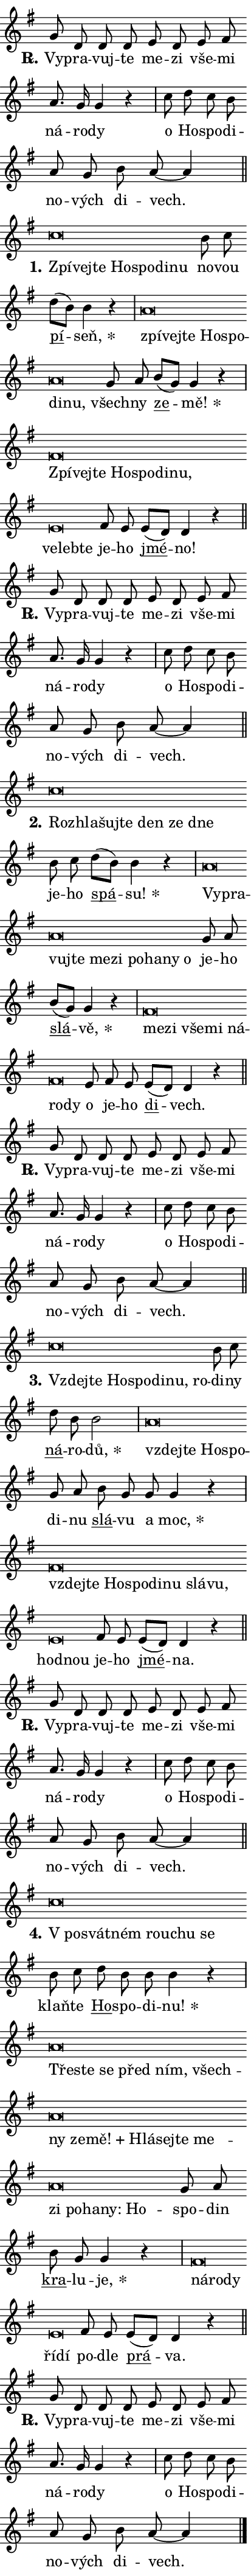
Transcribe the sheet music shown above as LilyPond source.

\version "2.24.0"
\header { tagline = "" }
\paper {
  indent = 0\cm
  top-margin = 0\cm
  right-margin = 0.13\cm % to fit lyric hyphens
  bottom-margin = 0\cm
  left-margin = 0\cm
  paper-width = 7\cm
  page-breaking = #ly:one-page-breaking
  system-system-spacing.basic-distance = #11
  score-system-spacing.basic-distance = #11
  ragged-last = ##f
}


%% Author: Thomas Morley
%% https://lists.gnu.org/archive/html/lilypond-user/2020-05/msg00002.html
#(define (line-position grob)
"Returns position of @var[grob} in current system:
   @code{'start}, if at first time-step
   @code{'end}, if at last time-step
   @code{'middle} otherwise
"
  (let* ((col (ly:item-get-column grob))
         (ln (ly:grob-object col 'left-neighbor))
         (rn (ly:grob-object col 'right-neighbor))
         (col-to-check-left (if (ly:grob? ln) ln col))
         (col-to-check-right (if (ly:grob? rn) rn col))
         (break-dir-left
           (and
             (ly:grob-property col-to-check-left 'non-musical #f)
             (ly:item-break-dir col-to-check-left)))
         (break-dir-right
           (and
             (ly:grob-property col-to-check-right 'non-musical #f)
             (ly:item-break-dir col-to-check-right))))
        (cond ((eqv? 1 break-dir-left) 'start)
              ((eqv? -1 break-dir-right) 'end)
              (else 'middle))))

#(define (tranparent-at-line-position vctor)
  (lambda (grob)
  "Relying on @code{line-position} select the relevant enry from @var{vctor}.
Used to determine transparency,"
    (case (line-position grob)
      ((end) (not (vector-ref vctor 0)))
      ((middle) (not (vector-ref vctor 1)))
      ((start) (not (vector-ref vctor 2))))))

noteHeadBreakVisibility =
#(define-music-function (break-visibility)(vector?)
"Makes @code{NoteHead}s transparent relying on @var{break-visibility}"
#{
  \override NoteHead.transparent =
    #(tranparent-at-line-position break-visibility)
#})

#(define delete-ledgers-for-transparent-note-heads
  (lambda (grob)
    "Reads whether a @code{NoteHead} is transparent.
If so this @code{NoteHead} is removed from @code{'note-heads} from
@var{grob}, which is supposed to be @code{LedgerLineSpanner}.
As a result ledgers are not printed for this @code{NoteHead}"
    (let* ((nhds-array (ly:grob-object grob 'note-heads))
           (nhds-list
             (if (ly:grob-array? nhds-array)
                 (ly:grob-array->list nhds-array)
                 '()))
           ;; Relies on the transparent-property being done before
           ;; Staff.LedgerLineSpanner.after-line-breaking is executed.
           ;; This is fragile ...
           (to-keep
             (remove
               (lambda (nhd)
                 (ly:grob-property nhd 'transparent #f))
               nhds-list)))
      ;; TODO find a better method to iterate over grob-arrays, similiar
      ;; to filter/remove etc for lists
      ;; For now rebuilt from scratch
      (set! (ly:grob-object grob 'note-heads)  '())
      (for-each
        (lambda (nhd)
          (ly:pointer-group-interface::add-grob grob 'note-heads nhd))
        to-keep))))

squashNotes = {
  \override NoteHead.X-extent = #'(-0.2 . 0.2)
  \override NoteHead.Y-extent = #'(-0.75 . 0)
  \override NoteHead.stencil =
    #(lambda (grob)
       (let ((pos (ly:grob-property grob 'staff-position)))
         (begin
           (if (< pos -7) (display "ERROR: Lower brevis then expected\n") (display "OK: Expected brevis position\n"))
           (if (<= pos -6) ly:text-interface::print ly:note-head::print))))
}
unSquashNotes = {
  \revert NoteHead.X-extent
  \revert NoteHead.Y-extent
  \revert NoteHead.stencil
}

hideNotes = \noteHeadBreakVisibility #begin-of-line-visible
unHideNotes = \noteHeadBreakVisibility #all-visible

% work-around for resetting accidentals
% https://lilypond.org/doc/v2.23/Documentation/notation/displaying-rhythms#unmetered-music
cadenzaMeasure = {
  \cadenzaOff
  \partial 1024 s1024
  \cadenzaOn
}

#(define-markup-command (accent layout props text) (markup?)
  "Underline accented syllable"
  (interpret-markup layout props
    #{\markup \override #'(offset . 4.3) \underline { #text }#}))

responsum = \markup \concat {
  "R" \hspace #-1.05 \path #0.1 #'((moveto 0 0.07) (lineto 0.9 0.8)) \hspace #0.05 "."
}

spaceSize = #0.6828661417322834 % exact space size for TeX Gyre Schola

\layout {
  \context {
    \Staff
    \remove "Time_signature_engraver"
    \override LedgerLineSpanner.after-line-breaking = #delete-ledgers-for-transparent-note-heads
  }
  \context {
    \Lyrics {
      \override LyricSpace.minimum-distance = \spaceSize
      \override LyricText.font-name = #"TeX Gyre Schola"
      \override LyricText.font-size = 1
      \override StanzaNumber.font-name = #"TeX Gyre Schola Bold"
      \override StanzaNumber.font-size = 1
    }
  }
  \context {
    \Score 
    \override NoteHead.text =
      #(lambda (grob) 
        (let ((pos (ly:grob-property grob 'staff-position)))
          #{\markup {
            \combine
              \halign #-0.55 \raise #(if (= pos -6) 0 0.5) \override #'(thickness . 2) \draw-line #'(3.2 . 0)
              \musicglyph "noteheads.sM1"
          }#}))
  }
}

% magnetic-lyrics.ily
%
%   written by
%     Jean Abou Samra <jean@abou-samra.fr>
%     Werner Lemberg <wl@gnu.org>
%
%   adapted by
%     Jiri Hon <jiri.hon@gmail.com>
%
% Version 2022-Apr-15

% https://www.mail-archive.com/lilypond-user@gnu.org/msg149350.html

#(define (Left_hyphen_pointer_engraver context)
   "Collect syllable-hyphen-syllable occurrences in lyrics and store
them in properties.  This engraver only looks to the left.  For
example, if the lyrics input is @code{foo -- bar}, it does the
following.

@itemize @bullet
@item
Set the @code{text} property of the @code{LyricHyphen} grob between
@q{foo} and @q{bar} to @code{foo}.

@item
Set the @code{left-hyphen} property of the @code{LyricText} grob with
text @q{foo} to the @code{LyricHyphen} grob between @q{foo} and
@q{bar}.
@end itemize

Use this auxiliary engraver in combination with the
@code{lyric-@/text::@/apply-@/magnetic-@/offset!} hook."
   (let ((hyphen #f)
         (text #f))
     (make-engraver
      (acknowledgers
       ((lyric-syllable-interface engraver grob source-engraver)
        (set! text grob)))
      (end-acknowledgers
       ((lyric-hyphen-interface engraver grob source-engraver)
        ;(when (not (grob::has-interface grob 'lyric-space-interface))
          (set! hyphen grob)));)
      ((stop-translation-timestep engraver)
       (when (and text hyphen)
         (ly:grob-set-object! text 'left-hyphen hyphen))
       (set! text #f)
       (set! hyphen #f)))))

#(define (lyric-text::apply-magnetic-offset! grob)
   "If the space between two syllables is less than the value in
property @code{LyricText@/.details@/.squash-threshold}, move the right
syllable to the left so that it gets concatenated with the left
syllable.

Use this function as a hook for
@code{LyricText@/.after-@/line-@/breaking} if the
@code{Left_@/hyphen_@/pointer_@/engraver} is active."
   (let ((hyphen (ly:grob-object grob 'left-hyphen #f)))
     (when hyphen
       (let ((left-text (ly:spanner-bound hyphen LEFT)))
         (when (grob::has-interface left-text 'lyric-syllable-interface)
           (let* ((common (ly:grob-common-refpoint grob left-text X))
                  (this-x-ext (ly:grob-extent grob common X))
                  (left-x-ext
                   (begin
                     ;; Trigger magnetism for left-text.
                     (ly:grob-property left-text 'after-line-breaking)
                     (ly:grob-extent left-text common X)))
                  ;; `delta` is the gap width between two syllables.
                  (delta (- (interval-start this-x-ext)
                            (interval-end left-x-ext)))
                  (details (ly:grob-property grob 'details))
                  (threshold (assoc-get 'squash-threshold details 0.2)))
             (when (< delta threshold)
               (let* (;; We have to manipulate the input text so that
                      ;; ligatures crossing syllable boundaries are not
                      ;; disabled.  For languages based on the Latin
                      ;; script this is essentially a beautification.
                      ;; However, for non-Western scripts it can be a
                      ;; necessity.
                      (lt (ly:grob-property left-text 'text))
                      (rt (ly:grob-property grob 'text))
                      (is-space (grob::has-interface hyphen 'lyric-space-interface))
                      (space (if is-space " " ""))
                      (extra-delta (if is-space spaceSize 0))
                      ;; Append new syllable.
                      (ltrt-space (if (and (string? lt) (string? rt))
                                (string-append lt space rt)
                                (make-concat-markup (list lt space rt))))
                      ;; Right-align `ltrt` to the right side.
                      (ltrt-space-markup (grob-interpret-markup
                               grob
                               (make-translate-markup
                                (cons (interval-length this-x-ext) 0)
                                (make-right-align-markup ltrt-space)))))
                 (begin
                   ;; Don't print `left-text`.
                   (ly:grob-set-property! left-text 'stencil #f)
                   ;; Set text and stencil (which holds all collected
                   ;; syllables so far) and shift it to the left.
                   (ly:grob-set-property! grob 'text ltrt-space)
                   (ly:grob-set-property! grob 'stencil ltrt-space-markup)
                   (ly:grob-translate-axis! grob (- (- delta extra-delta)) X))))))))))


#(define (lyric-hyphen::displace-bounds-first grob)
   ;; Make very sure this callback isn't triggered too early.
   (let ((left (ly:spanner-bound grob LEFT))
         (right (ly:spanner-bound grob RIGHT)))
     (ly:grob-property left 'after-line-breaking)
     (ly:grob-property right 'after-line-breaking)
     (ly:lyric-hyphen::print grob)))

squashThreshold = #0.4

\layout {
  \context {
    \Lyrics
    \consists #Left_hyphen_pointer_engraver
    \override LyricText.after-line-breaking =
      #lyric-text::apply-magnetic-offset!
    \override LyricHyphen.stencil = #lyric-hyphen::displace-bounds-first
    \override LyricText.details.squash-threshold = \squashThreshold
    \override LyricHyphen.minimum-distance = 0
    \override LyricHyphen.minimum-length = \squashThreshold
  }
}

squashText = \override LyricText.details.squash-threshold = 9999
unSquashText = \override LyricText.details.squash-threshold = \squashThreshold

leftText = \override LyricText.self-alignment-X = #LEFT
unLeftText = \revert LyricText.self-alignment-X

starOffset = #(lambda (grob) 
                (let ((x_offset (ly:self-alignment-interface::aligned-on-x-parent grob)))
                  (if (= x_offset 0) 0 (+ x_offset 1.2))))

star = #(define-music-function (syllable)(string?)
"Append star separator at the end of a syllable"
#{
  \once \override LyricText.X-offset = #starOffset
  \lyricmode { \markup {
    #syllable
    \override #'((font-name . "TeX Gyre Schola Bold")) \hspace #0.2 \lower #0.65 \larger "*"
  } }
#})

starAccent = #(define-music-function (syllable)(string?)
"Append star separator at the end of a syllable and make accent"
#{
  \once \override LyricText.X-offset = #starOffset
  \lyricmode { \markup {
    \accent #syllable
    \override #'((font-name . "TeX Gyre Schola Bold")) \hspace #0.2 \lower #0.65 \larger "*"
  } }
#})

breath = #(define-music-function (syllable)(string?)
"Append breathing indicator at the end of a syllable"
#{
  \lyricmode { \markup { #syllable "+" } }
#})

optionalBreath = #(define-music-function (syllable)(string?)
"Append optional breathing indicator at the end of a syllable"
#{
  \lyricmode { \markup { #syllable "(+)" } }
#})


\score {
    <<
        \new Voice = "melody" { \cadenzaOn \key g \major \relative { g'8 d d d e d e fis \bar "" a8. g16 g4 r \cadenzaMeasure \bar "|" c8 d c b \bar "" a g b a~ a4 \cadenzaMeasure \bar "||" \break } }
        \new Lyrics \lyricsto "melody" { \lyricmode { \set stanza = \responsum
Vy -- pra -- vuj -- te me -- zi vše -- mi ná -- ro -- dy o Ho -- spo -- di -- no -- vých di -- vech. } }
    >>
    \layout {}
}

\score {
    <<
        \new Voice = "melody" { \cadenzaOn \key g \major \relative { \squashNotes c''\breve*1/16 \hideNotes \breve*1/16 \bar "" \breve*1/16 \bar "" \breve*1/16 \bar "" \breve*1/16 \bar "" \breve*1/16 \breve*1/16 \bar "" \unHideNotes \unSquashNotes b8 c \bar "" d[( b)] b4 r \cadenzaMeasure \bar "|" \squashNotes a\breve*1/16 \hideNotes \breve*1/16 \bar "" \breve*1/16 \bar "" \breve*1/16 \bar "" \breve*1/16 \bar "" \breve*1/16 \breve*1/16 \bar "" \unHideNotes \unSquashNotes g8 a \bar "" b[( g)] g4 r \cadenzaMeasure \bar "|" \squashNotes fis\breve*1/16 \hideNotes \breve*1/16 \bar "" \breve*1/16 \bar "" \breve*1/16 \bar "" \breve*1/16 \bar "" \breve*1/16 \breve*1/16 \bar "" \unHideNotes \unSquashNotes \squashNotes e\breve*1/16 \hideNotes \breve*1/16 \breve*1/16 \bar "" \unHideNotes \unSquashNotes fis8 e \bar "" e[( d)] d4 r \cadenzaMeasure \bar "||" \break } }
        \new Lyrics \lyricsto "melody" { \lyricmode { \set stanza = "1."
\leftText Zpí -- \squashText vej -- te Ho -- spo -- di -- nu \unLeftText \unSquashText no -- vou \markup \accent pí -- \star seň, \leftText zpí -- \squashText vej -- te Ho -- spo -- di -- nu, \unLeftText \unSquashText všech -- ny \markup \accent ze -- \star mě! \leftText Zpí -- \squashText vej -- te Ho -- spo -- di -- nu, \leftText \unLeftText \unSquashText ve -- \squashText leb -- te \unLeftText \unSquashText je -- ho \markup \accent jmé -- no! } }
    >>
    \layout {}
}

\score {
    <<
        \new Voice = "melody" { \cadenzaOn \key g \major \relative { g'8 d d d e d e fis \bar "" a8. g16 g4 r \cadenzaMeasure \bar "|" c8 d c b \bar "" a g b a~ a4 \cadenzaMeasure \bar "||" \break } }
        \new Lyrics \lyricsto "melody" { \lyricmode { \set stanza = \responsum
Vy -- pra -- vuj -- te me -- zi vše -- mi ná -- ro -- dy o Ho -- spo -- di -- no -- vých di -- vech. } }
    >>
    \layout {}
}

\score {
    <<
        \new Voice = "melody" { \cadenzaOn \key g \major \relative { \squashNotes c''\breve*1/16 \hideNotes \breve*1/16 \bar "" \breve*1/16 \bar "" \breve*1/16 \bar "" \breve*1/16 \bar "" \breve*1/16 \breve*1/16 \bar "" \unHideNotes \unSquashNotes b8 c \bar "" d[( b)] b4 r \cadenzaMeasure \bar "|" \squashNotes a\breve*1/16 \hideNotes \breve*1/16 \bar "" \breve*1/16 \bar "" \breve*1/16 \bar "" \breve*1/16 \bar "" \breve*1/16 \bar "" \breve*1/16 \bar "" \breve*1/16 \bar "" \breve*1/16 \breve*1/16 \bar "" \unHideNotes \unSquashNotes g8 a \bar "" b[( g)] g4 r \cadenzaMeasure \bar "|" \squashNotes fis\breve*1/16 \hideNotes \breve*1/16 \bar "" \breve*1/16 \bar "" \breve*1/16 \bar "" \breve*1/16 \bar "" \breve*1/16 \breve*1/16 \bar "" \unHideNotes \unSquashNotes e8 fis8 e \bar "" e[( d)] d4 r \cadenzaMeasure \bar "||" \break } }
        \new Lyrics \lyricsto "melody" { \lyricmode { \set stanza = "2."
\leftText Roz -- \squashText hla -- šuj -- te den ze dne \unLeftText \unSquashText je -- ho \markup \accent spá -- \star su! \leftText Vy -- \squashText pra -- vuj -- te me -- zi po -- ha -- ny o \unLeftText \unSquashText je -- ho \markup \accent slá -- \star vě, \leftText me -- \squashText zi vše -- mi ná -- ro -- dy \unLeftText \unSquashText o je -- ho \markup \accent di -- vech. } }
    >>
    \layout {}
}

\score {
    <<
        \new Voice = "melody" { \cadenzaOn \key g \major \relative { g'8 d d d e d e fis \bar "" a8. g16 g4 r \cadenzaMeasure \bar "|" c8 d c b \bar "" a g b a~ a4 \cadenzaMeasure \bar "||" \break } }
        \new Lyrics \lyricsto "melody" { \lyricmode { \set stanza = \responsum
Vy -- pra -- vuj -- te me -- zi vše -- mi ná -- ro -- dy o Ho -- spo -- di -- no -- vých di -- vech. } }
    >>
    \layout {}
}

\score {
    <<
        \new Voice = "melody" { \cadenzaOn \key g \major \relative { \squashNotes c''\breve*1/16 \hideNotes \breve*1/16 \bar "" \breve*1/16 \bar "" \breve*1/16 \bar "" \breve*1/16 \bar "" \breve*1/16 \breve*1/16 \bar "" \unHideNotes \unSquashNotes b8 c \bar "" d b b2 \cadenzaMeasure \bar "|" \squashNotes a\breve*1/16 \hideNotes \breve*1/16 \bar "" \breve*1/16 \breve*1/16 \bar "" \unHideNotes \unSquashNotes g8 a \bar "" b g g g4 r \cadenzaMeasure \bar "|" \squashNotes fis\breve*1/16 \hideNotes \breve*1/16 \bar "" \breve*1/16 \bar "" \breve*1/16 \bar "" \breve*1/16 \bar "" \breve*1/16 \bar "" \breve*1/16 \breve*1/16 \bar "" \unHideNotes \unSquashNotes \squashNotes e\breve*1/16 \hideNotes \breve*1/16 \bar "" \unHideNotes \unSquashNotes fis8 e \bar "" e[( d)] d4 r \cadenzaMeasure \bar "||" \break } }
        \new Lyrics \lyricsto "melody" { \lyricmode { \set stanza = "3."
\leftText Vzdej -- \squashText te Ho -- spo -- di -- nu, ro -- \unLeftText \unSquashText di -- ny \markup \accent ná -- ro -- \star dů, \leftText vzdej -- \squashText te Ho -- spo -- \unLeftText \unSquashText di -- nu \markup \accent slá -- vu a \star moc, \leftText vzdej -- \squashText te Ho -- spo -- di -- nu slá -- vu, \leftText \unLeftText \unSquashText hod -- \squashText nou \unLeftText \unSquashText je -- ho \markup \accent jmé -- na. } }
    >>
    \layout {}
}

\score {
    <<
        \new Voice = "melody" { \cadenzaOn \key g \major \relative { g'8 d d d e d e fis \bar "" a8. g16 g4 r \cadenzaMeasure \bar "|" c8 d c b \bar "" a g b a~ a4 \cadenzaMeasure \bar "||" \break } }
        \new Lyrics \lyricsto "melody" { \lyricmode { \set stanza = \responsum
Vy -- pra -- vuj -- te me -- zi vše -- mi ná -- ro -- dy o Ho -- spo -- di -- no -- vých di -- vech. } }
    >>
    \layout {}
}

\score {
    <<
        \new Voice = "melody" { \cadenzaOn \key g \major \relative { \squashNotes c''\breve*1/16 \hideNotes \breve*1/16 \bar "" \breve*1/16 \bar "" \breve*1/16 \bar "" \breve*1/16 \breve*1/16 \bar "" \unHideNotes \unSquashNotes b8 c \bar "" d b b b4 r \cadenzaMeasure \bar "|" \squashNotes a\breve*1/16 \hideNotes \breve*1/16 \bar "" \breve*1/16 \bar "" \breve*1/16 \bar "" \breve*1/16 \bar "" \breve*1/16 \bar "" \breve*1/16 \bar "" \breve*1/16 \bar "" \breve*1/16 \bar "" \breve*1/16 \bar "" \breve*1/16 \bar "" \breve*1/16 \bar "" \breve*1/16 \bar "" \breve*1/16 \bar "" \breve*1/16 \bar "" \breve*1/16 \bar "" \breve*1/16 \breve*1/16 \bar "" \unHideNotes \unSquashNotes g8 a \bar "" b g g4 r \cadenzaMeasure \bar "|" \squashNotes fis\breve*1/16 \hideNotes \breve*1/16 \breve*1/16 \bar "" \unHideNotes \unSquashNotes \squashNotes e\breve*1/16 \hideNotes \breve*1/16 \bar "" \unHideNotes \unSquashNotes fis8 e \bar "" e[( d)] d4 r \cadenzaMeasure \bar "||" \break } }
        \new Lyrics \lyricsto "melody" { \lyricmode { \set stanza = "4."
\leftText "V po" -- \squashText svát -- ném rou -- chu se \unLeftText \unSquashText klaň -- te \markup \accent Ho -- spo -- di -- \star nu! \leftText Tře -- \squashText ste se před ním, všech -- ny ze -- \breath "mě!" Hlá -- sej -- te me -- zi po -- ha -- ny: Ho -- \unLeftText \unSquashText spo -- din \markup \accent kra -- lu -- \star je, \leftText ná -- \squashText ro -- dy \leftText \unLeftText \unSquashText ří -- \squashText dí \unLeftText \unSquashText po -- dle \markup \accent prá -- va. } }
    >>
    \layout {}
}

\score {
    <<
        \new Voice = "melody" { \cadenzaOn \key g \major \relative { g'8 d d d e d e fis \bar "" a8. g16 g4 r \cadenzaMeasure \bar "|" c8 d c b \bar "" a g b a~ a4 \cadenzaMeasure \bar "||" \break } \bar "|." }
        \new Lyrics \lyricsto "melody" { \lyricmode { \set stanza = \responsum
Vy -- pra -- vuj -- te me -- zi vše -- mi ná -- ro -- dy o Ho -- spo -- di -- no -- vých di -- vech. } }
    >>
    \layout {}
}
